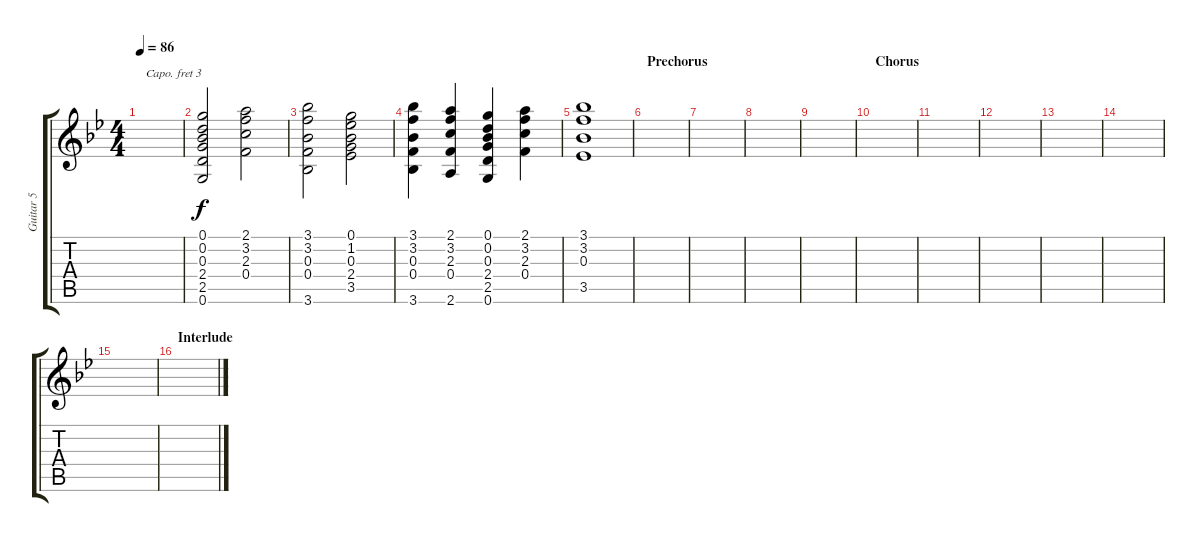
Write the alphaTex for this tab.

\track ("Guitar 5" "Guitar 5") {instrument electricguitarmuted}
\staff {score tabs}
\capo 3
\tuning (E4 B3 G3 D3 A2 E2) {hide}
\ts (4 4)
\tempo 86
\clef g2
\ks bb
|
(0.1 0.2 0.3 2.4 2.5 0.6).2 (2.1 3.2 2.3 0.4).2 |
(3.1 3.2 0.3 0.4 3.6).2 (0.1 1.2 0.3 2.4 3.5).2 |
(3.1 3.2 0.3 0.4 3.6).4 (2.1 3.2 2.3 0.4 2.6).4 (0.1 0.2 0.3 2.4 2.5 0.6).4 (2.1 3.2 2.3 0.4).4 |
(3.1 3.2 0.3 3.5).1 |
\section ("" "Prechorus")
|
|
|
|
\section ("" "Chorus")
|
|
|
|
|
|
\section ("" "Interlude")
